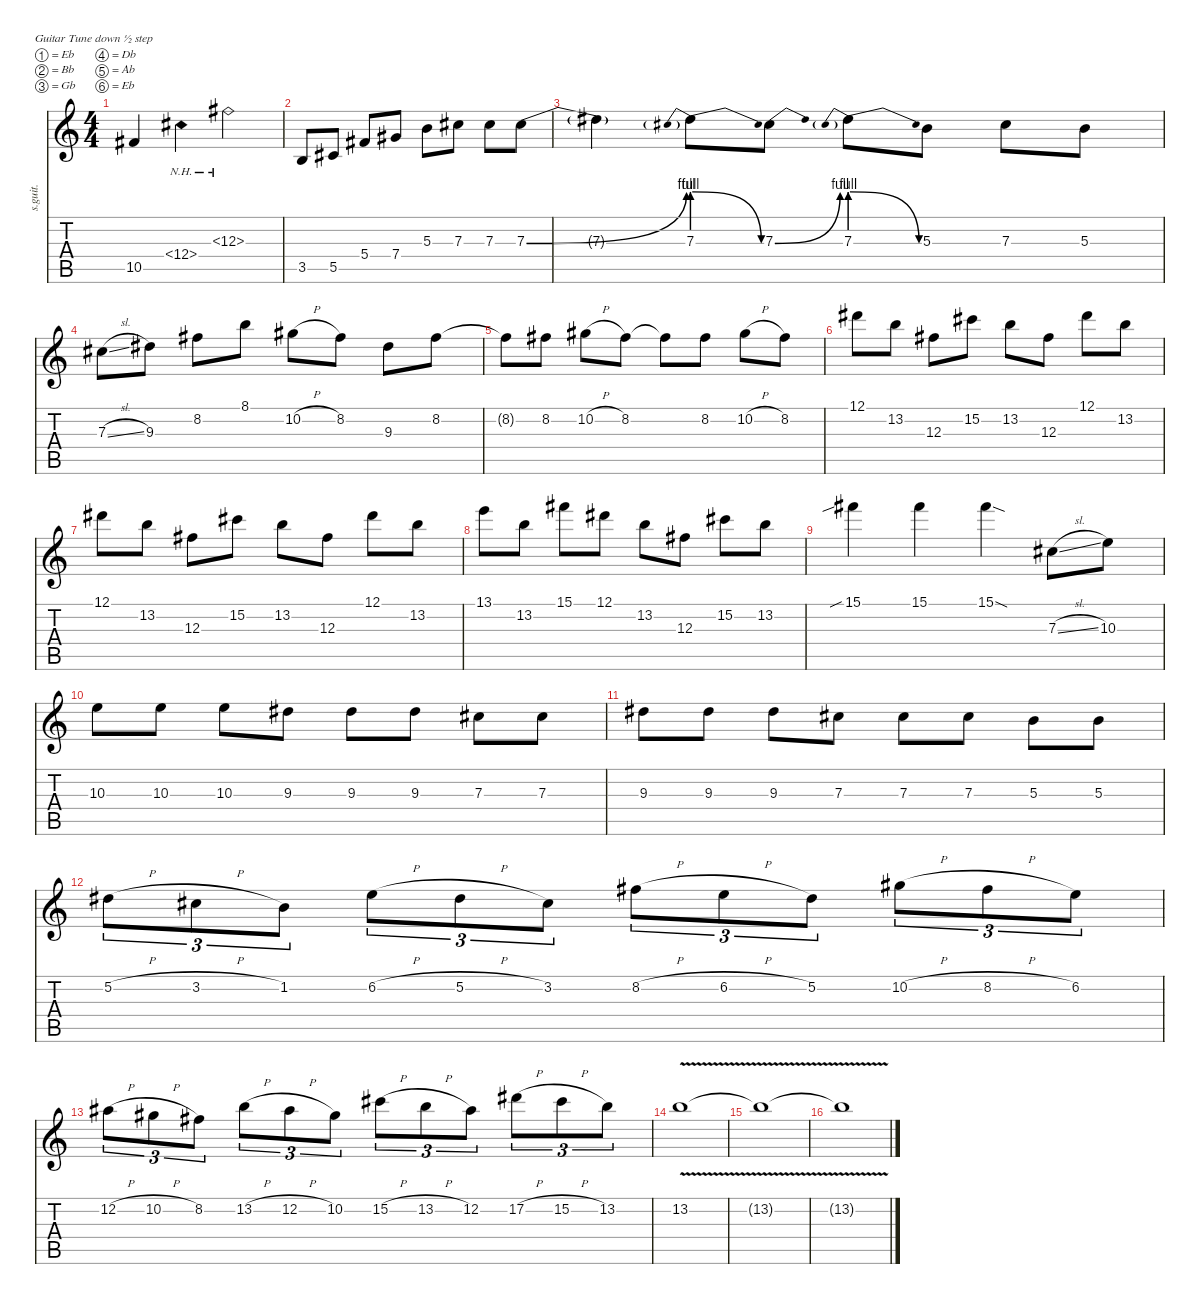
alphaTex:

\defaultSystemsLayout 4
\hideDynamics
\bracketExtendMode nobrackets
\track ("" "s.guit.") {instrument distortionguitar}
\staff {score tabs}
\tuning (Eb4 Bb3 Gb3 Db3 Ab2 Eb2)
\ts (4 4)
\tempo (184 hide)
\clef g2
\ks c
10.5{t acc #}.4{dy f} 12.4{nh acc #}.4 12.3{nh acc #}.2 |
3.5.8 5.5{acc #}.8 5.4{acc #}.8 7.4{acc #}.8 5.3.8 7.3{acc #}.8 7.3{acc #}.8 7.3{be (bend 0 0 19.8 4) acc #}.8 |
7.3{t}.4 7.3{be (prebendrelease 0 4 30 0)}.8 7.3{be (bend 0 0 19.8 4) acc #}.8 7.3{be (prebendrelease 0 4 30 0)}.8 5.3.8 7.3{acc #}.8 5.3.8 |
7.3{sl acc #}.8 9.3{acc #}.8 8.2{acc #}.8 8.1.8 10.2{h acc #}.8 8.2{acc #}.8 9.3{acc #}.8 8.2{acc #}.8 |
8.2{t acc #}.8 8.2{acc #}.8 10.2{h acc #}.8 8.2{acc #}.8 8.2{t acc #}.8 8.2{acc #}.8 10.2{h acc #}.8 8.2{acc #}.8 |
12.1{acc #}.8 13.2.8 12.3{acc #}.8 15.2{acc #}.8 13.2.8 12.3{acc #}.8 12.1{acc #}.8 13.2.8 |
12.1{acc #}.8 13.2.8 12.3{acc #}.8 15.2{acc #}.8 13.2.8 12.3{acc #}.8 12.1{acc #}.8 13.2.8 |
13.1.8 13.2.8 15.1{acc #}.8 12.1{acc #}.8 13.2.8 12.3{acc #}.8 15.2{acc #}.8 13.2.8 |
15.1{sib acc #}.4 15.1{acc #}.4 15.1{sod acc #}.4 7.3{sl acc #}.8 10.3.8 |
10.3.8 10.3.8 10.3.8 9.3{acc #}.8 9.3{acc #}.8 9.3{acc #}.8 7.3{acc #}.8 7.3{acc #}.8 |
9.3{acc #}.8 9.3{acc #}.8 9.3{acc #}.8 7.3{acc #}.8 7.3{acc #}.8 7.3{acc #}.8 5.3.8 5.3.8 |
5.2{h acc #}.8{tu (3 2)} 3.2{h acc #}.8{tu (3 2)} 1.2.8{tu (3 2)} 6.2{h}.8{tu (3 2)} 5.2{h acc #}.8{tu (3 2)} 3.2{acc #}.8{tu (3 2)} 8.2{h acc #}.8{tu (3 2)} 6.2{h}.8{tu (3 2)} 5.2{acc #}.8{tu (3 2)} 10.2{h acc #}.8{tu (3 2)} 8.2{h acc #}.8{tu (3 2)} 6.2.8{tu (3 2)} |
12.2{h acc #}.8{tu (3 2)} 10.2{h acc #}.8{tu (3 2)} 8.2{acc #}.8{tu (3 2)} 13.2{h}.8{tu (3 2)} 12.2{h acc #}.8{tu (3 2)} 10.2{acc #}.8{tu (3 2)} 15.2{h acc #}.8{tu (3 2)} 13.2{h}.8{tu (3 2)} 12.2{acc #}.8{tu (3 2)} 17.2{h acc #}.8{tu (3 2)} 15.2{h acc #}.8{tu (3 2)} 13.2.8{tu (3 2)} |
13.2{v}.1 |
13.2{v t}.1 |
13.2{v t}.1
